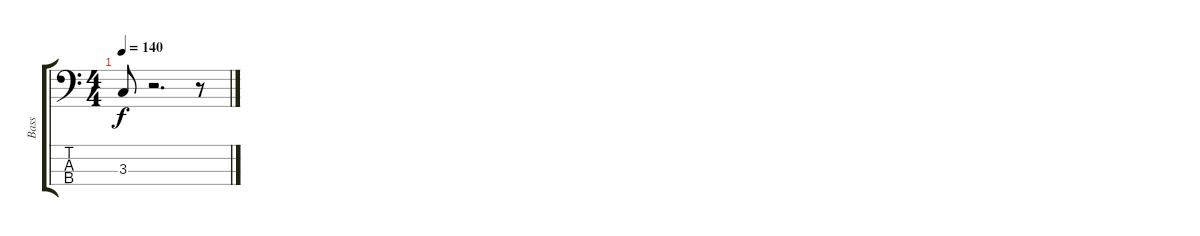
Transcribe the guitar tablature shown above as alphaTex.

\track ("Bass" "Bass") {instrument electricbasspick}
\staff {score tabs}
\tuning (G2 D2 A1 E1) {hide}
\ts (4 4)
\tempo 140
\clef f4
\ks c
3.3.8{dy f} r.2{d} r.8
